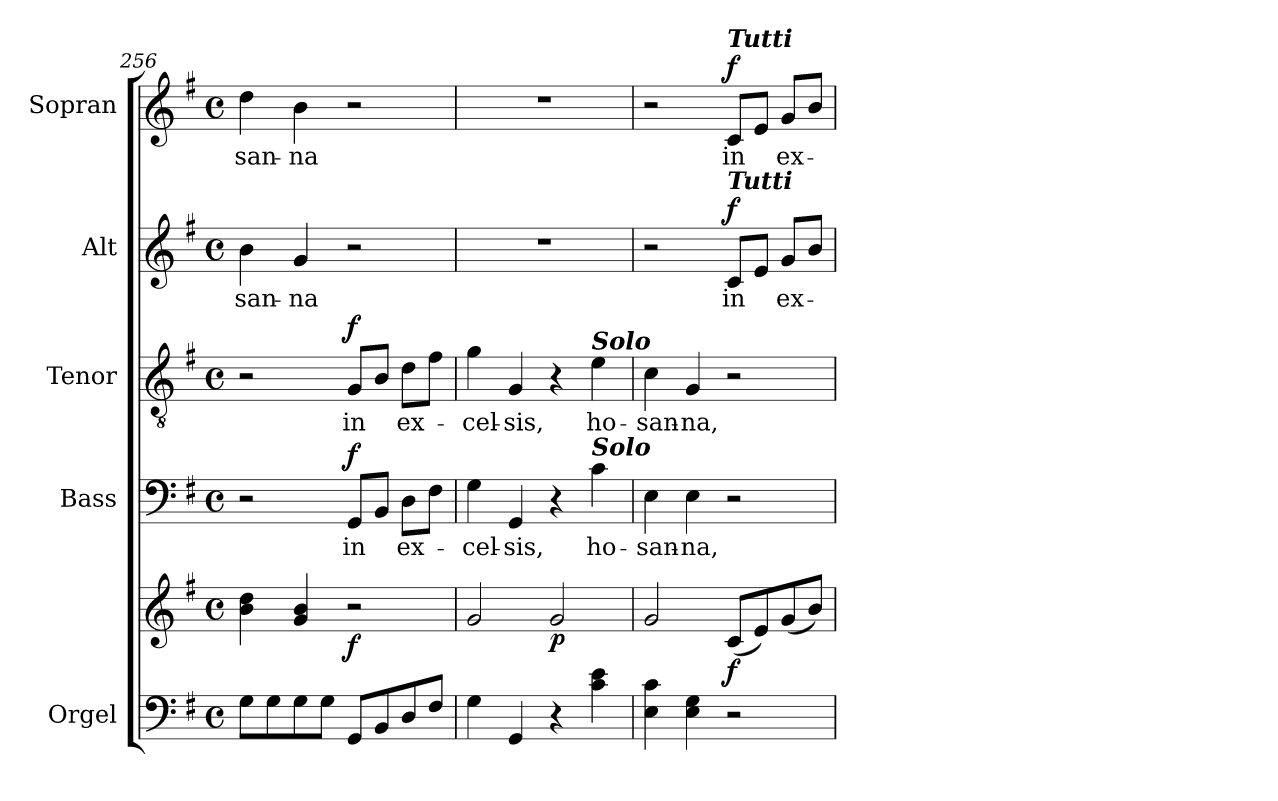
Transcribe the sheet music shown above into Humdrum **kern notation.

**kern	**kern	**dynam	**kern	**text	**dynam	**kern	**text	**dynam	**kern	**text	**dynam	**kern	**text	**dynam
*part5	*part5	*part5	*part4	*part4	*part4	*part3	*part3	*part3	*part2	*part2	*part2	*part1	*part1	*part1
*staff6	*staff5	*staff5/6	*staff4	*staff4	*staff4	*staff3	*staff3	*staff3	*staff2	*staff2	*staff2	*staff1	*staff1	*staff1
*I"Orgel	*	*	*I"Bass	*	*	*I"Tenor	*	*	*I"Alt	*	*	*I"Sopran	*	*
*I'Org.	*	*	*I'B.	*	*	*I'T.	*	*	*I'A.	*	*	*I'S.	*	*
*clefF4	*clefG2	*	*clefF4	*	*	*clefGv2	*	*	*clefG2	*	*	*clefG2	*	*
*k[f#]	*k[f#]	*	*k[f#]	*	*	*k[f#]	*	*	*k[f#]	*	*	*k[f#]	*	*
*G:	*G:	*	*G:	*	*	*G:	*	*	*G:	*	*	*G:	*	*
*M4/4	*M4/4	*	*M4/4	*	*	*M4/4	*	*	*M4/4	*	*	*M4/4	*	*
*met(c)	*met(c)	*	*met(c)	*	*	*met(c)	*	*	*met(c)	*	*	*met(c)	*	*
=256	=256	=256	=256	=256	=256	=256	=256	=256	=256	=256	=256	=256	=256	=256
!	!	!	!	!	!	!	!	!	!	!LO:LY:b	!	!	!LO:LY:b	!
8G\L	4b\ 4dd\	.	2r	.	.	2r	.	.	4b\	-san-	.	4dd\	-san-	.
8G\	.	.	.	.	.	.	.	.	.	.	.	.	.	.
!	!	!	!	!	!	!	!	!	!	!LO:LY:b	!	!	!LO:LY:b	!
8G\	4g/ 4b/	.	.	.	.	.	.	.	4g/	-na	.	4b\	-na	.
8G\J	.	.	.	.	.	.	.	.	.	.	.	.	.	.
!	!	!LO:DY:b	!	!LO:LY:b	!LO:DY:a	!	!LO:LY:b	!LO:DY:a	!	!	!	!	!	!
8GG/L	2r	f	8GG/L	in	f	8G/L	in	f	2r	.	.	2r	.	.
8BB/	.	.	8BB/J	.	.	8B/J	.	.	.	.	.	.	.	.
!	!	!	!	!LO:LY:b	!	!	!LO:LY:b	!	!	!	!	!	!	!
8D/	.	.	8D\L	ex-	.	8d\L	ex-	.	.	.	.	.	.	.
8F#/J	.	.	8F#\J	.	.	8f#\J	.	.	.	.	.	.	.	.
!!LO:LB:g=z
=257	=257	=257	=257	=257	=257	=257	=257	=257	=257	=257	=257	=257	=257	=257
!	!	!	!	!LO:LY:b	!	!	!LO:LY:b	!	!	!	!	!	!	!
4G\	2g/	.	4G\	-cel-	.	4g\	-cel-	.	1r	.	.	1r	.	.
!	!	!	!	!LO:LY:b	!	!	!LO:LY:b	!	!	!	!	!	!	!
4GG/	.	.	4GG/	-sis,	.	4G/	-sis,	.	.	.	.	.	.	.
!	!	!LO:DY:b	!	!	!	!	!	!	!	!	!	!	!	!
4r	2g/	p	4r	.	.	4r	.	.	.	.	.	.	.	.
!	!	!	!	!	!	!LO:TX:a:Bi:t=Solo	!	!	!	!	!	!	!	!
!	!	!	!LO:TX:a:Bi:t=Solo	!	!	!	!	!	!	!	!	!	!	!
!	!	!	!	!LO:LY:b	!	!	!LO:LY:b	!	!	!	!	!	!	!
4c\ 4e\	.	.	4c\	ho-	.	4e\	ho-	.	.	.	.	.	.	.
=258	=258	=258	=258	=258	=258	=258	=258	=258	=258	=258	=258	=258	=258	=258
!	!	!	!	!LO:LY:b	!	!	!LO:LY:b	!	!	!	!	!	!	!
4E\ 4c\	2g/	.	4E\	-san-	.	4c\	-san-	.	2r	.	.	2r	.	.
!	!	!	!	!LO:LY:b	!	!	!LO:LY:b	!	!	!	!	!	!	!
4E\ 4G\	.	.	4E\	-na,	.	4G/	-na,	.	.	.	.	.	.	.
!	!	!	!	!	!	!	!	!	!	!	!	!LO:TX:a:Bi:t=Tutti	!	!
!	!	!	!	!	!	!	!	!	!LO:TX:a:Bi:t=Tutti	!	!	!	!	!
!	!	!LO:DY:b	!	!	!	!	!	!	!	!LO:LY:b	!LO:DY:a	!	!LO:LY:b	!LO:DY:a
2r	(<8c/L	f	2r	.	.	2r	.	.	8c/L	in	f	8c/L	in	f
.	8e/)	.	.	.	.	.	.	.	8e/J	.	.	8e/J	.	.
!	!	!	!	!	!	!	!	!	!	!LO:LY:b	!	!	!LO:LY:b	!
.	(<8g/	.	.	.	.	.	.	.	8g/L	ex-	.	8g/L	ex-	.
.	8b/J)	.	.	.	.	.	.	.	8b/J	.	.	8b/J	.	.
=	=	=	=	=	=	=	=	=	=	=	=	=	=	=
*-	*-	*-	*-	*-	*-	*-	*-	*-	*-	*-	*-	*-	*-	*-
